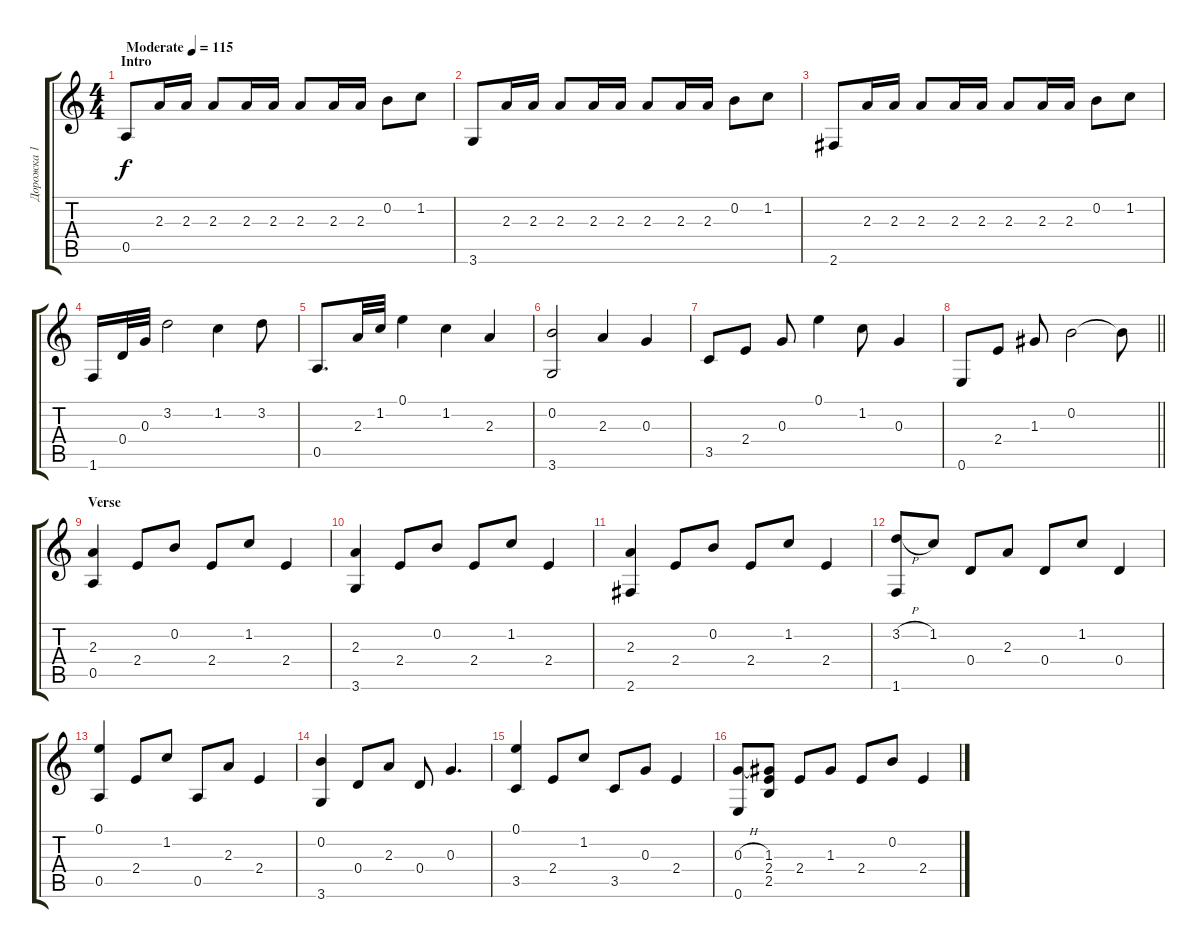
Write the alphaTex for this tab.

\track ("Дорожка 1" "Дорожка 1") {instrument acousticguitarnylon}
\staff {score tabs}
\tuning (E4 B3 G3 D3 A2 E2) {hide}
\ts (4 4)
\section ("" "Intro")
\tempo (115 "Moderate")
\clef g2
\ks c
0.5.8{dy f instrument acousticguitarnylon} 2.3.16 2.3.16 2.3.8 2.3.16 2.3.16 2.3.8 2.3.16 2.3.16 0.2.8 1.2.8 |
3.6.8 2.3.16 2.3.16 2.3.8 2.3.16 2.3.16 2.3.8 2.3.16 2.3.16 0.2.8 1.2.8 |
2.6.8 2.3.16 2.3.16 2.3.8 2.3.16 2.3.16 2.3.8 2.3.16 2.3.16 0.2.8 1.2.8 |
1.6.16 0.4.32 0.3.32 3.2.2 1.2.4 3.2.8 |
0.5.8{d} 2.3.32 1.2.32 0.1.4 1.2.4 2.3.4 |
(0.2 3.6).2 2.3.4 0.3.4 |
3.5.8 2.4.8 0.3.8 0.1.4 1.2.8 0.3.4 |
\barLineRight lightlight
0.6.8 2.4.8 1.3.8 0.2.2 0.2{t}.8 |
\section ("" "Verse")
(2.3 0.5).4 2.4.8 0.2.8 2.4.8 1.2.8 2.4.4 |
(2.3 3.6).4 2.4.8 0.2.8 2.4.8 1.2.8 2.4.4 |
(2.3 2.6).4 2.4.8 0.2.8 2.4.8 1.2.8 2.4.4 |
(3.2{h} 1.6).8 1.2.8 0.4.8 2.3.8 0.4.8 1.2.8 0.4.4 |
(0.1 0.5).4 2.4.8 1.2.8 0.5.8 2.3.8 2.4.4 |
(0.2 3.6).4 0.4.8 2.3.8 0.4.8 0.3.4{d} |
(0.1 3.5).4 2.4.8 1.2.8 3.5.8 0.3.8 2.4.4 |
(0.3{h} 0.6).8 (1.3 2.4 2.5).8 2.4.8 1.3.8 2.4.8 0.2.8 2.4.4
